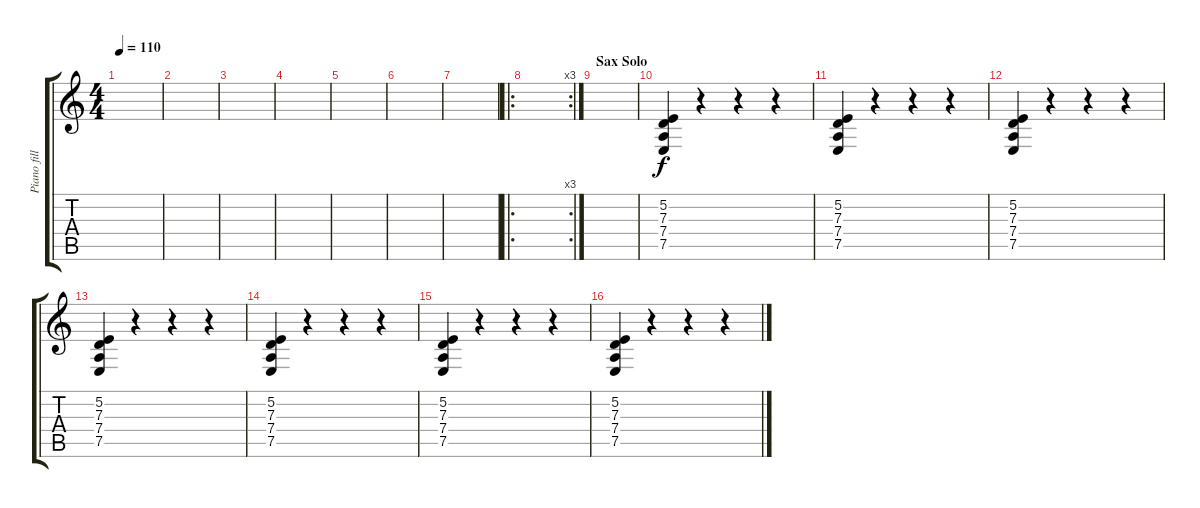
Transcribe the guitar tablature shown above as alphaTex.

\track ("Piano fills" "Piano fill") {instrument acousticgrandpiano}
\staff {score tabs}
\tuning (E4 B3 G3 D3 A2 E2) {hide}
\ts (4 4)
\tempo 110
\clef g2
\ks c
|
|
|
|
|
|
|
\ro
\rc 3
|
\section ("" "Sax Solo")
|
(5.2 7.3 7.4 7.5).4 r.4 r.4 r.4 |
(5.2 7.3 7.4 7.5).4 r.4 r.4 r.4 |
(5.2 7.3 7.4 7.5).4 r.4 r.4 r.4 |
(5.2 7.3 7.4 7.5).4 r.4 r.4 r.4 |
(5.2 7.3 7.4 7.5).4 r.4 r.4 r.4 |
(5.2 7.3 7.4 7.5).4 r.4 r.4 r.4 |
(5.2 7.3 7.4 7.5).4 r.4 r.4 r.4
